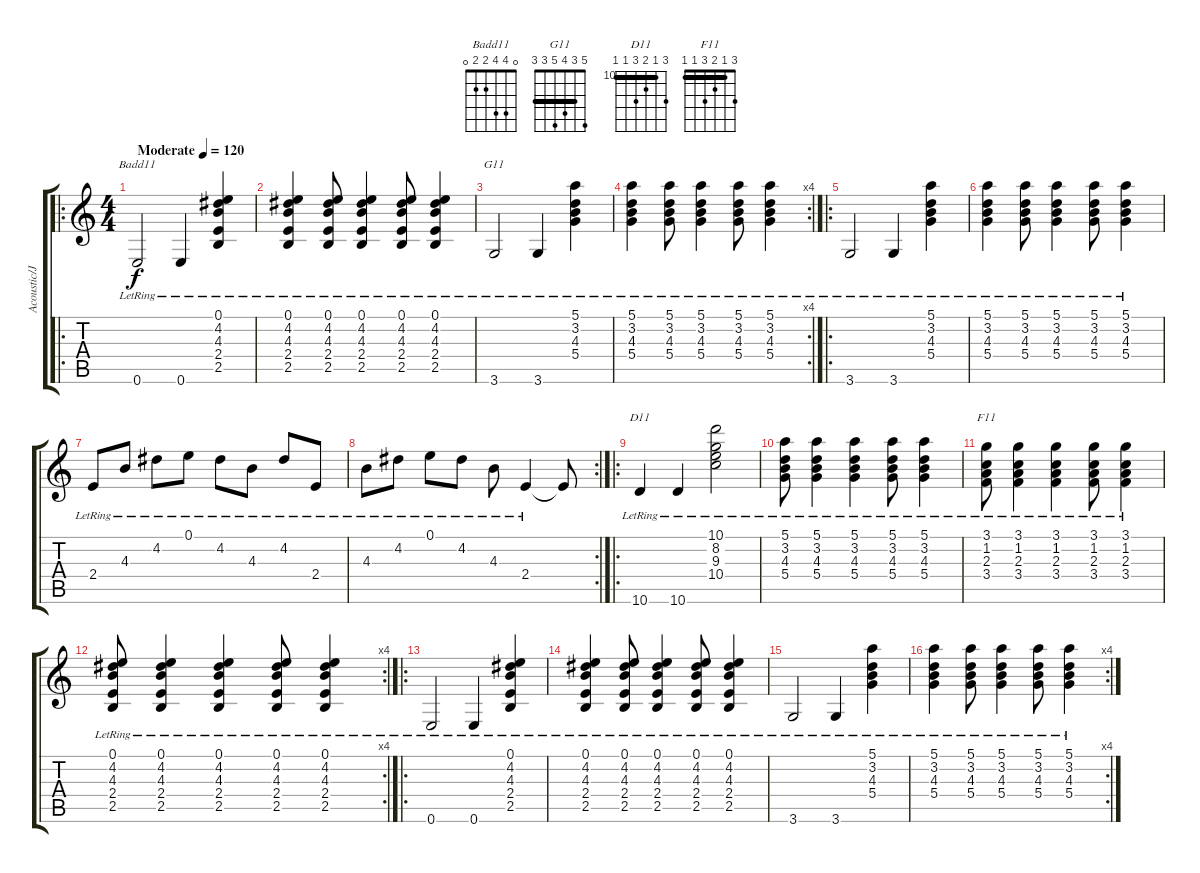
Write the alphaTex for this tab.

\track ("Acoustic/Jazz" "Acoustic/J") {instrument acousticguitarsteel}
\staff {score tabs}
\tuning (E4 B3 G3 D3 A2 E2) {hide}
\chord ("Badd11" 0 4 4 2 2 0)
\chord ("G11" 5 3 4 5 3 3) {barre 3}
\chord ("D11" 12 10 11 12 10 10) {firstfret 10 barre 10}
\chord ("F11" 3 1 2 3 1 1) {barre 1}
\ro
\ts (4 4)
\tempo (120 "Moderate")
\clef g2
\ks c
0.6{lr}.2{ch "Badd11" dy f instrument acousticguitarsteel} 0.6{lr}.4 (0.1{lr} 4.2{lr} 4.3{lr} 2.4{lr} 2.5{lr}).4 |
(0.1{lr} 4.2{lr} 4.3{lr} 2.4{lr} 2.5{lr}).4 (0.1{lr} 4.2{lr} 4.3{lr} 2.4{lr} 2.5{lr}).8 (0.1{lr} 4.2{lr} 4.3{lr} 2.4{lr} 2.5{lr}).4 (0.1{lr} 4.2{lr} 4.3{lr} 2.4{lr} 2.5{lr}).8 (0.1{lr} 4.2{lr} 4.3{lr} 2.4{lr} 2.5{lr}).4 |
3.6{lr}.2{ch "G11"} 3.6{lr}.4 (5.1{lr} 3.2{lr} 4.3{lr} 5.4{lr}).4 |
\rc 4
(5.1{lr} 3.2{lr} 4.3{lr} 5.4{lr}).4 (5.1{lr} 3.2{lr} 4.3{lr} 5.4{lr}).8 (5.1{lr} 3.2{lr} 4.3{lr} 5.4{lr}).4 (5.1{lr} 3.2{lr} 4.3{lr} 5.4{lr}).8 (5.1{lr} 3.2{lr} 4.3{lr} 5.4{lr}).4 |
\ro
3.6{lr}.2{instrument acousticguitarsteel} 3.6{lr}.4 (5.1{lr} 3.2{lr} 4.3{lr} 5.4{lr}).4 |
(5.1{lr} 3.2{lr} 4.3{lr} 5.4{lr}).4 (5.1{lr} 3.2{lr} 4.3{lr} 5.4{lr}).8 (5.1{lr} 3.2{lr} 4.3{lr} 5.4{lr}).4 (5.1{lr} 3.2{lr} 4.3{lr} 5.4{lr}).8 (5.1{lr} 3.2{lr} 4.3{lr} 5.4{lr}).4 |
2.4{lr}.8{instrument acousticguitarsteel} 4.3{lr}.8 4.2{lr}.8 0.1{lr}.8 4.2{lr}.8 4.3{lr}.8 4.2{lr}.8 2.4{lr}.8 |
\rc 2
4.3{lr}.8 4.2{lr}.8 0.1{lr}.8 4.2{lr}.8 4.3{lr}.8 2.4{lr}.4 2.4{t}.8 |
\ro
10.6{lr}.4{ch "D11" instrument acousticguitarsteel} 10.6{lr}.4 (10.1{lr} 8.2{lr} 9.3{lr} 10.4{lr}).2 |
(5.1{lr} 3.2{lr} 4.3{lr} 5.4{lr}).8 (5.1{lr} 3.2{lr} 4.3{lr} 5.4{lr}).4 (5.1{lr} 3.2{lr} 4.3{lr} 5.4{lr}).4 (5.1{lr} 3.2{lr} 4.3{lr} 5.4{lr}).8 (5.1{lr} 3.2{lr} 4.3{lr} 5.4{lr}).4 |
(3.1{lr} 1.2{lr} 2.3{lr} 3.4{lr}).8{ch "F11"} (3.1{lr} 1.2{lr} 2.3{lr} 3.4{lr}).4 (3.1{lr} 1.2{lr} 2.3{lr} 3.4{lr}).4 (3.1{lr} 1.2{lr} 2.3{lr} 3.4{lr}).8 (3.1{lr} 1.2{lr} 2.3{lr} 3.4{lr}).4 |
\rc 4
(0.1{lr} 4.2{lr} 4.3{lr} 2.4{lr} 2.5{lr}).8 (0.1{lr} 4.2{lr} 4.3{lr} 2.4{lr} 2.5{lr}).4 (0.1{lr} 4.2{lr} 4.3{lr} 2.4{lr} 2.5{lr}).4 (0.1{lr} 4.2{lr} 4.3{lr} 2.4{lr} 2.5{lr}).8 (0.1{lr} 4.2{lr} 4.3{lr} 2.4{lr} 2.5{lr}).4 |
\ro
0.6{lr}.2 0.6{lr}.4 (0.1{lr} 4.2{lr} 4.3{lr} 2.4{lr} 2.5{lr}).4 |
(0.1{lr} 4.2{lr} 4.3{lr} 2.4{lr} 2.5{lr}).4 (0.1{lr} 4.2{lr} 4.3{lr} 2.4{lr} 2.5{lr}).8 (0.1{lr} 4.2{lr} 4.3{lr} 2.4{lr} 2.5{lr}).4 (0.1{lr} 4.2{lr} 4.3{lr} 2.4{lr} 2.5{lr}).8 (0.1{lr} 4.2{lr} 4.3{lr} 2.4{lr} 2.5{lr}).4 |
3.6{lr}.2 3.6{lr}.4 (5.1{lr} 3.2{lr} 4.3{lr} 5.4{lr}).4 |
\rc 4
(5.1{lr} 3.2{lr} 4.3{lr} 5.4{lr}).4 (5.1{lr} 3.2{lr} 4.3{lr} 5.4{lr}).8 (5.1{lr} 3.2{lr} 4.3{lr} 5.4{lr}).4 (5.1{lr} 3.2{lr} 4.3{lr} 5.4{lr}).8 (5.1{lr} 3.2{lr} 4.3{lr} 5.4{lr}).4
